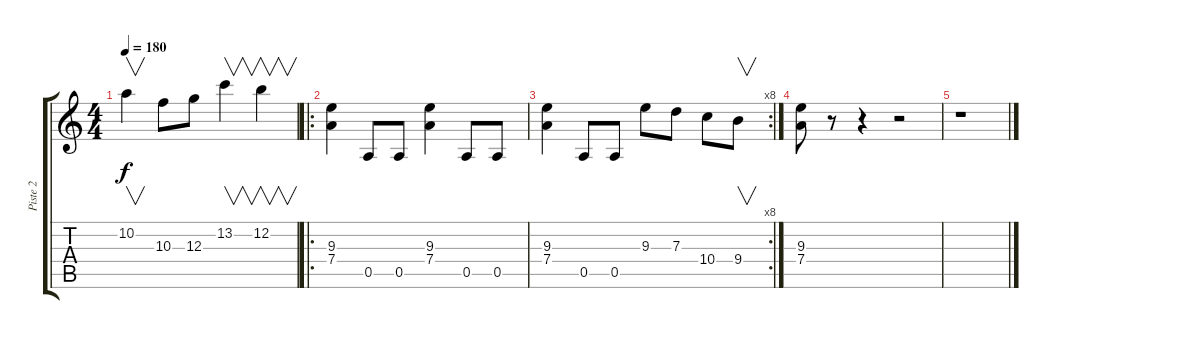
\track ("Piste 2" "Piste 2") {instrument acousticguitarsteel}
\staff {score tabs}
\tuning (E4 B3 G3 D3 A2 E2) {hide}
\ts (4 4)
\tempo 180
\clef g2
\ks c
10.2.4{v dy f} 10.3.8 12.3.8 13.2.4{v} 12.2.4{v} |
\ro
(9.3 7.4).4 0.5.8 0.5.8 (9.3 7.4).4 0.5.8 0.5.8 |
\rc 8
(9.3 7.4).4 0.5.8 0.5.8 9.3.8 7.3.8 10.4.8 9.4.8{v} |
(9.3 7.4).8 r.8 r.4 r.2 |
r.1
